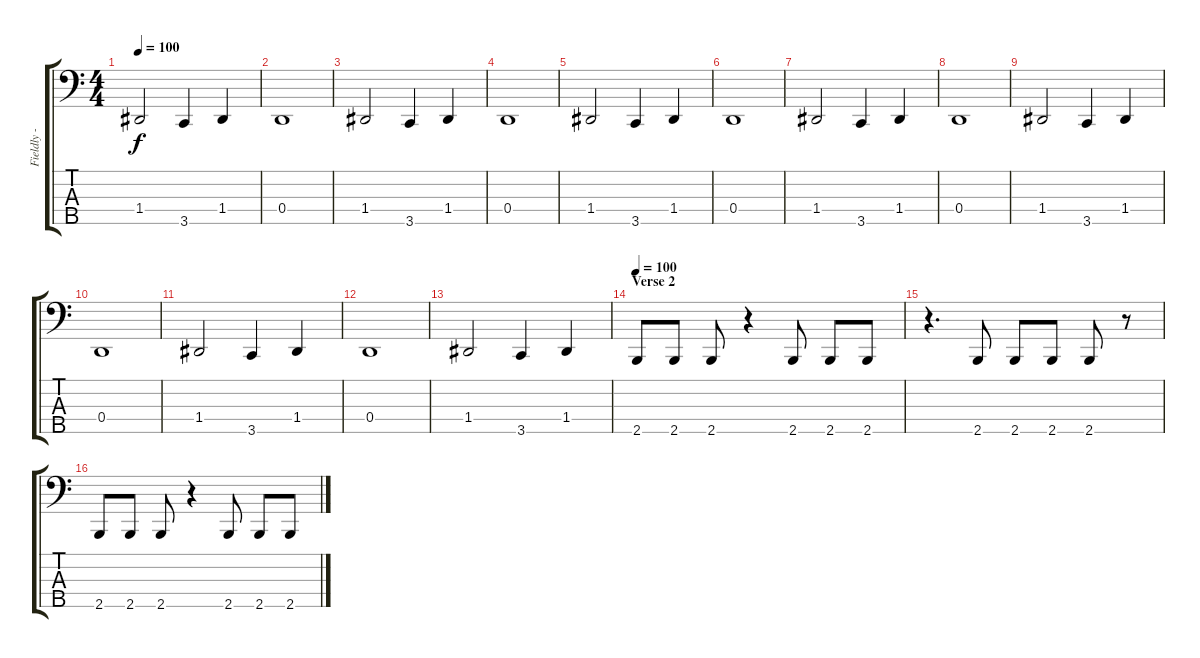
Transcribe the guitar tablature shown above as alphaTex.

\track ("Fieldly - Bass" "Fieldly - ") {instrument electricbassfinger}
\staff {score tabs}
\tuning (F2 C2 G1 D1 A0) {hide}
\ts (4 4)
\tempo 100
\clef f4
\ks c
1.4.2{dy f} 3.5.4 1.4.4 |
0.4.1 |
1.4.2 3.5.4 1.4.4 |
0.4.1 |
1.4.2 3.5.4 1.4.4 |
0.4.1 |
1.4.2 3.5.4 1.4.4 |
0.4.1 |
1.4.2 3.5.4 1.4.4 |
0.4.1 |
1.4.2 3.5.4 1.4.4 |
0.4.1 |
1.4.2 3.5.4 1.4.4 |
\section ("" "Verse 2")
\tempo 100
2.5.8{volume 16 balance 8 instrument slapbass1} 2.5.8 2.5.8 r.4 2.5.8 2.5.8 2.5.8 |
r.4{d} 2.5.8 2.5.8 2.5.8 2.5.8 r.8 |
2.5.8 2.5.8 2.5.8 r.4 2.5.8 2.5.8 2.5.8
